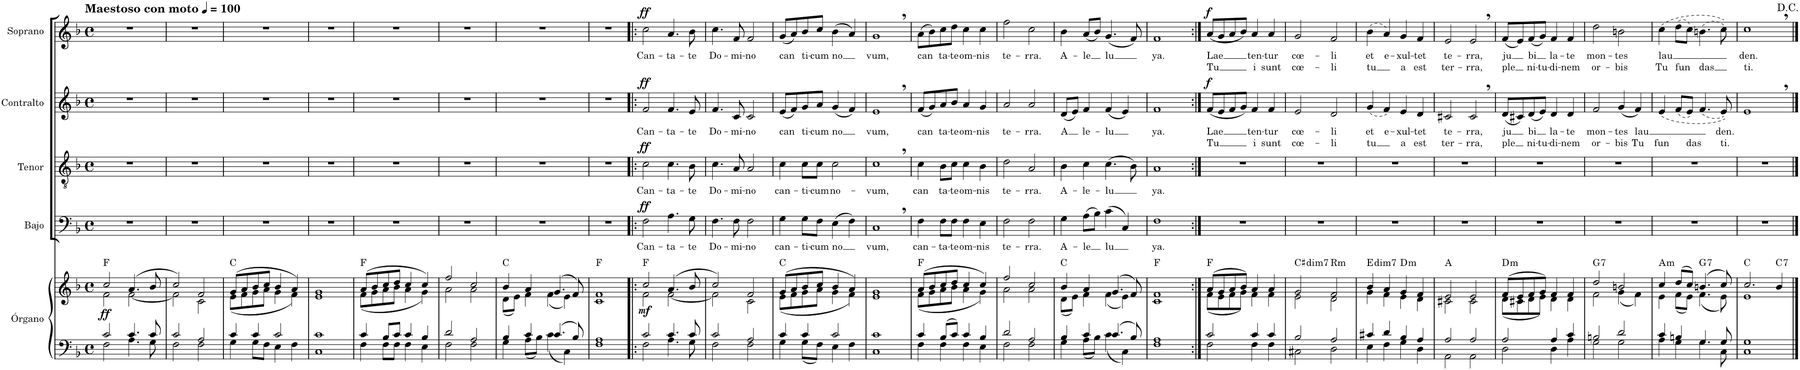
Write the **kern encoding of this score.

**kern	**kern	**dynam	**harte	**kern	**text	**dynam	**kern	**text	**dynam	**kern	**text	**text	**dynam	**kern	**text	**text	**dynam
*part5	*part5	*part5	*part5	*part4	*part4	*part4	*part3	*part3	*part3	*part2	*part2	*part2	*part2	*part1	*part1	*part1	*part1
*staff6	*staff5	*staff5/6	*	*staff4	*staff4	*staff4	*staff3	*staff3	*staff3	*staff2	*staff2	*staff2	*staff2	*staff1	*staff1	*staff1	*staff1
*I"Órgano	*	*	*	*I"Bajo	*	*	*I"Tenor	*	*	*I"Contralto	*	*	*	*I"Soprano	*	*	*
*	*	*	*	*I'B.	*	*	*I'T.	*	*	*I'C.	*	*	*	*I'S.	*	*	*
*clefF4	*clefG2	*	*	*clefF4	*	*	*clefGv2	*	*	*clefG2	*	*	*	*clefG2	*	*	*
*k[b-]	*k[b-]	*	*	*k[b-]	*	*	*k[b-]	*	*	*k[b-]	*	*	*	*k[b-]	*	*	*
*M4/4	*M4/4	*	*	*M4/4	*	*	*M4/4	*	*	*M4/4	*	*	*	*M4/4	*	*	*
*met(c)	*met(c)	*	*	*met(c)	*	*	*met(c)	*	*	*met(c)	*	*	*	*met(c)	*	*	*
*MM100	*MM100	*	*	*MM100	*	*	*MM100	*	*	*MM100	*	*	*	*MM100	*	*	*
=1	=1	=1	=1	=1	=1	=1	=1	=1	=1	=1	=1	=1	=1	=1	=1	=1	=1
*^	*^	*	*	*	*	*	*	*	*	*	*	*	*	*	*	*	*
!	!	!	!	!	!	!	!	!	!	!	!	!	!	!	!	!LO:TX:a:B:t=Maestoso con moto	!	!	!
!	!	!	!	!LO:DY:b	!	!	!	!	!	!	!	!	!	!	!	!	!	!	!
2c/	2F\	2cc/	2f\	ff	F:maj	1r	.	.	1r	.	.	1r	.	.	.	1r	.	.	.
4.c/	4.A\	(4.a/	[2f\	.	.	.	.	.	.	.	.	.	.	.	.	.	.	.	.
8c/	8G\	8b-/	.	.	.	.	.	.	.	.	.	.	.	.	.	.	.	.	.
=2	=2	=2	=2	=2	=2	=2	=2	=2	=2	=2	=2	=2	=2	=2	=2	=2	=2	=2	=2
2c/	2F\	2cc/)	2f\]	.	.	1r	.	.	1r	.	.	1r	.	.	.	1r	.	.	.
2A/	2F\	2f/	2c\	.	.	.	.	.	.	.	.	.	.	.	.	.	.	.	.
=3	=3	=3	=3	=3	=3	=3	=3	=3	=3	=3	=3	=3	=3	=3	=3	=3	=3	=3	=3
4c/	4G\	(8g/L	(8e\L	.	C:maj	1r	.	.	1r	.	.	1r	.	.	.	1r	.	.	.
.	.	8a/	8f\	.	.	.	.	.	.	.	.	.	.	.	.	.	.	.	.
4c/	8G\L	8b-/	8g\	.	.	.	.	.	.	.	.	.	.	.	.	.	.	.	.
.	8F\J	8cc/J	8a\J	.	.	.	.	.	.	.	.	.	.	.	.	.	.	.	.
2c/	4E\	4b-/	4g\	.	.	.	.	.	.	.	.	.	.	.	.	.	.	.	.
.	4F\	4a/)	4f\)	.	.	.	.	.	.	.	.	.	.	.	.	.	.	.	.
=4	=4	=4	=4	=4	=4	=4	=4	=4	=4	=4	=4	=4	=4	=4	=4	=4	=4	=4	=4
1c	1C	1g	1e	.	.	1r	.	.	1r	.	.	1r	.	.	.	1r	.	.	.
=5	=5	=5	=5	=5	=5	=5	=5	=5	=5	=5	=5	=5	=5	=5	=5	=5	=5	=5	=5
4c/	4F\	(8a/L	(8f\L	.	F:maj	1r	.	.	1r	.	.	1r	.	.	.	1r	.	.	.
.	.	8b-/	8g\	.	.	.	.	.	.	.	.	.	.	.	.	.	.	.	.
8B-/L	8F\L	8cc/	8a\	.	.	.	.	.	.	.	.	.	.	.	.	.	.	.	.
8c/J	8F\J	8dd/J	8b-\J	.	.	.	.	.	.	.	.	.	.	.	.	.	.	.	.
4c/	4F\	4cc/	4a\	.	.	.	.	.	.	.	.	.	.	.	.	.	.	.	.
4B-/	4E\	4cc/)	4g\)	.	.	.	.	.	.	.	.	.	.	.	.	.	.	.	.
=6	=6	=6	=6	=6	=6	=6	=6	=6	=6	=6	=6	=6	=6	=6	=6	=6	=6	=6	=6
2d/	2F\	2ff/	2a\	.	.	1r	.	.	1r	.	.	1r	.	.	.	1r	.	.	.
2A/	2F\	2cc/	2a\	.	.	.	.	.	.	.	.	.	.	.	.	.	.	.	.
=7	=7	=7	=7	=7	=7	=7	=7	=7	=7	=7	=7	=7	=7	=7	=7	=7	=7	=7	=7
4B-/	4G\	4b-/	(8d\L	.	C:maj	1r	.	.	1r	.	.	1r	.	.	.	1r	.	.	.
.	.	.	8e\J)	.	.	.	.	.	.	.	.	.	.	.	.	.	.	.	.
4c/	8A\L	4a/	4f\	.	.	.	.	.	.	.	.	.	.	.	.	.	.	.	.
.	8B-\J	.	.	.	.	.	.	.	.	.	.	.	.	.	.	.	.	.	.
4.c/	4c\	(4.g/	(4f\	.	.	.	.	.	.	.	.	.	.	.	.	.	.	.	.
.	4C\	.	4e\)	.	.	.	.	.	.	.	.	.	.	.	.	.	.	.	.
8B-/	.	8f/)	.	.	.	.	.	.	.	.	.	.	.	.	.	.	.	.	.
=8	=8	=8	=8	=8	=8	=8	=8	=8	=8	=8	=8	=8	=8	=8	=8	=8	=8	=8	=8
1A	1F	1f	1c	.	F:maj	1r	.	.	1r	.	.	1r	.	.	.	1r	.	.	.
=9!|:	=9!|:	=9!|:	=9!|:	=9!|:	=9!|:	=9!|:	=9!|:	=9!|:	=9!|:	=9!|:	=9!|:	=9!|:	=9!|:	=9!|:	=9!|:	=9!|:	=9!|:	=9!|:	=9!|:
!	!	!	!	!LO:DY:b	!	!	!LO:LY:b	!LO:DY:a	!	!LO:LY:b	!LO:DY:a	!	!LO:LY:b	!	!LO:DY:a	!	!LO:LY:b	!	!LO:DY:a
2c/	2F\	2cc/	2f\	mf	F:maj	2F\	Can-	ff	2c\	Can-	ff	2f/	Can-	.	ff	2cc\	Can-	.	ff
!	!	!	!	!	!	!	!LO:LY:b	!	!	!LO:LY:b	!	!	!LO:LY:b	!	!	!	!LO:LY:b	!	!
4.c/	4.A\	(4.a/	[2f\	.	.	4.A\	-ta-	.	4.c\	-ta-	.	4.f/	-ta-	.	.	4.a/	-ta-	.	.
!	!	!	!	!	!	!	!LO:LY:b	!	!	!LO:LY:b	!	!	!LO:LY:b	!	!	!	!LO:LY:b	!	!
8c/	8G\	8b-/	.	.	.	8G\	-te	.	8B-\	-te	.	8e/	-te	.	.	8b-\	-te	.	.
=10	=10	=10	=10	=10	=10	=10	=10	=10	=10	=10	=10	=10	=10	=10	=10	=10	=10	=10	=10
!	!	!	!	!	!	!	!LO:LY:b	!	!	!LO:LY:b	!	!	!LO:LY:b	!	!	!	!LO:LY:b	!	!
2c/	2F\	2cc/)	2f\]	.	.	4.F\	Do-	.	4.c\	Do-	.	4.f/	Do-	.	.	4.cc\	Do-	.	.
!	!	!	!	!	!	!	!LO:LY:b	!	!	!LO:LY:b	!	!	!LO:LY:b	!	!	!	!LO:LY:b	!	!
.	.	.	.	.	.	8F\	-mi-	.	8A/	-mi-	.	8c/	-mi-	.	.	8f/	-mi-	.	.
!	!	!	!	!	!	!	!LO:LY:b	!	!	!LO:LY:b	!	!	!LO:LY:b	!	!	!	!LO:LY:b	!	!
2A/	2F\	2f/	2c\	.	.	2F\	-no	.	2A/	-no	.	2c/	-no	.	.	2f/	-no	.	.
=11	=11	=11	=11	=11	=11	=11	=11	=11	=11	=11	=11	=11	=11	=11	=11	=11	=11	=11	=11
!	!	!	!	!	!	!	!LO:LY:b	!	!	!LO:LY:b	!	!	!LO:LY:b	!	!	!	!LO:LY:b	!	!
4c/	4G\	(8g/L	(8e\L	.	C:maj	4G\	can-	.	4c\	can-	.	(8e/L	can	.	.	(8g/L	can	.	.
.	.	8a/	8f\	.	.	.	.	.	.	.	.	8f/)	.	.	.	8a/)	.	.	.
!	!	!	!	!	!	!	!LO:LY:b	!	!	!LO:LY:b	!	!	!LO:LY:b	!	!	!	!LO:LY:b	!	!
4c/	8G\L	8b-/	8g\	.	.	8G\L	-ti-	.	8c\L	-ti-	.	8g/	ti-	.	.	8b-/	ti-	.	.
!	!	!	!	!	!	!	!LO:LY:b	!	!	!LO:LY:b	!	!	!LO:LY:b	!	!	!	!LO:LY:b	!	!
.	8F\J	8cc/J	8a\J	.	.	8F\J	-cum	.	8c\J	-cum	.	8a/J	-cum	.	.	8cc/J	-cum	.	.
!	!	!	!	!	!	!	!LO:LY:b	!	!	!LO:LY:b	!	!	!LO:LY:b	!	!	!	!LO:LY:b	!	!
2c/	4E\	4b-/	4g\	.	.	(4E\	no	.	2c\	no-	.	(4g/	no	.	.	(4b-\	no	.	.
.	4F\	4a/)	4f\)	.	.	4F\)	.	.	.	.	.	4f/)	.	.	.	4a/)	.	.	.
=12	=12	=12	=12	=12	=12	=12	=12	=12	=12	=12	=12	=12	=12	=12	=12	=12	=12	=12	=12
!	!	!	!	!	!	!	!LO:LY:b	!	!	!LO:LY:b	!	!	!LO:LY:b	!	!	!	!LO:LY:b	!	!
1c	1C	1g	1e	.	.	1C,	vum,	.	1c,	-vum,	.	1e,	vum,	.	.	1g,	vum,	.	.
=13	=13	=13	=13	=13	=13	=13	=13	=13	=13	=13	=13	=13	=13	=13	=13	=13	=13	=13	=13
!	!	!	!	!	!	!	!LO:LY:b	!	!	!LO:LY:b	!	!	!LO:LY:b	!	!	!	!LO:LY:b	!	!
4c/	4F\	(8a/L	(8f\L	.	F:maj	4F\	can-	.	4c\	can	.	(8f/L	can	.	.	(8a\L	can	.	.
.	.	8b-/	8g\	.	.	.	.	.	.	.	.	8g/)	.	.	.	8b-\)	.	.	.
!	!	!	!	!	!	!	!LO:LY:b	!	!	!LO:LY:b	!	!	!LO:LY:b	!	!	!	!LO:LY:b	!	!
8B-/L	4F\	8cc/	8a\	.	.	8F\L	-ta-	.	8B-\L	ta-	.	8a/	ta-	.	.	8cc\	ta-	.	.
!	!	!	!	!	!	!	!LO:LY:b	!	!	!LO:LY:b	!	!	!LO:LY:b	!	!	!	!LO:LY:b	!	!
8c/J	.	8dd/J	8b-\J	.	.	8F\J	-te	.	8c\J	-te	.	8b-/J	-te	.	.	8dd\J	-te	.	.
!	!	!	!	!	!	!	!LO:LY:b	!	!	!LO:LY:b	!	!	!LO:LY:b	!	!	!	!LO:LY:b	!	!
4c/	4F\	4cc/	4a\	.	.	4F\	om-	.	4c\	om-	.	4a/	om-	.	.	4cc\	om-	.	.
!	!	!	!	!	!	!	!LO:LY:b	!	!	!LO:LY:b	!	!	!LO:LY:b	!	!	!	!LO:LY:b	!	!
4B-/	4E\	4cc/)	4g\)	.	.	4E\	-nis	.	4B-\	-nis	.	4g/	-nis	.	.	4cc\	-nis	.	.
=14	=14	=14	=14	=14	=14	=14	=14	=14	=14	=14	=14	=14	=14	=14	=14	=14	=14	=14	=14
!	!	!	!	!	!	!	!LO:LY:b	!	!	!LO:LY:b	!	!	!LO:LY:b	!	!	!	!LO:LY:b	!	!
2d/	2F\	2ff/	2a\	.	.	2F\	te-	.	2d\	te-	.	2a/	te-	.	.	2ff\	te-	.	.
!	!	!	!	!	!	!	!LO:LY:b	!	!	!LO:LY:b	!	!	!LO:LY:b	!	!	!	!LO:LY:b	!	!
2A/	2F\	2cc/	2a\	.	.	2F\	-rra.	.	2A/	-rra.	.	2a/	-rra.	.	.	2cc\	-rra.	.	.
=15	=15	=15	=15	=15	=15	=15	=15	=15	=15	=15	=15	=15	=15	=15	=15	=15	=15	=15	=15
!	!	!	!	!	!	!	!LO:LY:b	!	!	!LO:LY:b	!	!	!LO:LY:b	!	!	!	!LO:LY:b	!	!
4B-/	4G\	4b-/	(8d\L	.	C:maj	4G\	A-	.	4B-\	A-	.	(8d/L	A	.	.	4b-\	A-	.	.
.	.	.	8e\J)	.	.	.	.	.	.	.	.	8e/J)	.	.	.	.	.	.	.
!	!	!	!	!	!	!	!LO:LY:b	!	!	!LO:LY:b	!	!	!LO:LY:b	!	!	!	!LO:LY:b	!	!
4c/	8A\L	4a/	4f\	.	.	(8A\L	-le	.	4c\	-le-	.	4f/	le-	.	.	(8a/L	-le	.	.
.	8B-\J	.	.	.	.	8B-\J)	.	.	.	.	.	.	.	.	.	8b-/J)	.	.	.
!	!	!	!	!	!	!	!LO:LY:b	!	!	!LO:LY:b	!	!	!LO:LY:b	!	!	!	!LO:LY:b	!	!
4.c/	4c\	(4.g/	(4f\	.	.	(4c\	lu	.	(4.c\	-lu	.	(4f/	-lu	.	.	(4.g/	lu	.	.
.	4C\	.	4e\)	.	.	4C/)	.	.	.	.	.	4e/)	.	.	.	.	.	.	.
8B-/	.	8f/)	.	.	.	.	.	.	8B-\)	.	.	.	.	.	.	8f/)	.	.	.
=16	=16	=16	=16	=16	=16	=16	=16	=16	=16	=16	=16	=16	=16	=16	=16	=16	=16	=16	=16
!	!	!	!	!	!	!	!LO:LY:b	!	!	!LO:LY:b	!	!	!LO:LY:b	!	!	!	!LO:LY:b	!	!
1A	1F	1f	1c	.	F:maj	1F	ya.	.	1A	ya.	.	1f	ya.	.	.	1f	ya.	.	.
=17:|!	=17:|!	=17:|!	=17:|!	=17:|!	=17:|!	=17:|!	=17:|!	=17:|!	=17:|!	=17:|!	=17:|!	=17:|!	=17:|!	=17:|!	=17:|!	=17:|!	=17:|!	=17:|!	=17:|!
!	!	!	!	!	!	!	!	!	!	!	!	!	!LO:LY:b	!LO:LY:b	!LO:DY:a	!	!LO:LY:b	!LO:LY:b	!LO:DY:a
2c/	2F\	(8a/L	(8f\L	.	F:maj	1r	.	.	1r	.	.	(8f/L	Lae	Tu	f	(8a/L	Lae	Tu	f
.	.	8g/	8e\	.	.	.	.	.	.	.	.	8e/	.	.	.	8g/	.	.	.
.	.	8a/	8f\	.	.	.	.	.	.	.	.	8f/	.	.	.	8a/	.	.	.
.	.	8b-/J)	8g\J)	.	.	.	.	.	.	.	.	8g/J)	.	.	.	8b-/J)	.	.	.
!	!	!	!	!	!	!	!	!	!	!	!	!	!LO:LY:b	!LO:LY:b	!	!	!LO:LY:b	!LO:LY:b	!
4c/	4F\	4a/	4f\	.	.	.	.	.	.	.	.	4f/	ten-	i	.	4a/	ten-	i	.
!	!	!	!	!	!	!	!	!	!	!	!	!	!LO:LY:b	!LO:LY:b	!	!	!LO:LY:b	!LO:LY:b	!
4c/	4F\	4a/	4f\	.	.	.	.	.	.	.	.	4f/	-tur	sunt	.	4a/	-tur	sunt	.
=18	=18	=18	=18	=18	=18	=18	=18	=18	=18	=18	=18	=18	=18	=18	=18	=18	=18	=18	=18
!	!	!	!	!	!LO:H:kt=dim7	!	!	!	!	!	!	!	!LO:LY:b	!LO:LY:b	!	!	!LO:LY:b	!LO:LY:b	!
2B-/	2C#X\	2g/	2e\	.	C#:dim7	1r	.	.	1r	.	.	2e/	cœ-	cœ-	.	2g/	cœ-	cœ-	.
!	!	!	!	!	!LO:H:kt=Rm	!	!	!	!	!	!	!	!LO:LY:b	!LO:LY:b	!	!	!LO:LY:b	!LO:LY:b	!
2A/	2D\	2f/	2d\	.	N	.	.	.	.	.	.	2d/	-li	-li	.	2f/	-li	-li	.
=19	=19	=19	=19	=19	=19	=19	=19	=19	=19	=19	=19	=19	=19	=19	=19	=19	=19	=19	=19
!	!	!	!	!	!LO:H:kt=dim7	!	!	!	!	!	!	!	!LO:LY:b	!LO:LY:b	!	!	!LO:LY:b	!LO:LY:b	!
4c#X/	4E\	4b-/	4g\	.	E:dim7	1r	.	.	1r	.	.	(4g/	et	tu	.	(4b-\	et	tu	.
!	!	!	!	!	!	!	!	!	!	!	!	!	!LO:LY:b	!	!	!	!LO:LY:b	!	!
4d/	4F\	4a/	4f\	.	.	.	.	.	.	.	.	4f/)	e-	.	.	4a/)	e-	.	.
!	!	!	!	!	!LO:H:kt=m	!	!	!	!	!	!	!	!LO:LY:b	!LO:LY:b	!	!	!LO:LY:b	!LO:LY:b	!
4B-/	4G\	4g/	4e\	.	D:min	.	.	.	.	.	.	4e/	-xul-	a	.	4g/	-xul-	a	.
!	!	!	!	!	!	!	!	!	!	!	!	!	!LO:LY:b	!LO:LY:b	!	!	!LO:LY:b	!LO:LY:b	!
4A/	4D\	4f/	4d\	.	.	.	.	.	.	.	.	4d/	-tet	est	.	4f/	-tet	est	.
=20	=20	=20	=20	=20	=20	=20	=20	=20	=20	=20	=20	=20	=20	=20	=20	=20	=20	=20	=20
!	!	!	!	!	!	!	!	!	!	!	!	!	!LO:LY:b	!LO:LY:b	!	!	!LO:LY:b	!LO:LY:b	!
2A/	2AA\	2e/	2c#X\	.	A:maj	1r	.	.	1r	.	.	2c#X/	te-	ter-	.	2e/	te-	ter-	.
!	!	!	!	!	!	!	!	!	!	!	!	!	!LO:LY:b	!LO:LY:b	!	!	!LO:LY:b	!LO:LY:b	!
2A/	2AA\	2e/	2c#\	.	.	.	.	.	.	.	.	2c#,/	-rra,	-rra,	.	2e,/	-rra,	-rra,	.
=21	=21	=21	=21	=21	=21	=21	=21	=21	=21	=21	=21	=21	=21	=21	=21	=21	=21	=21	=21
!	!	!	!	!	!LO:H:kt=m	!	!	!	!	!	!	!	!LO:LY:b	!LO:LY:b	!	!	!LO:LY:b	!LO:LY:b	!
2A/	2D\	(8f/L	(8d\L	.	D:min	1r	.	.	1r	.	.	(8d/L	ju	ple	.	(8f/L	ju	ple	.
.	.	8e/	8c#X\	.	.	.	.	.	.	.	.	8c#X/)	.	.	.	8e/)	.	.	.
!	!	!	!	!	!	!	!	!	!	!	!	!	!LO:LY:b	!LO:LY:b	!	!	!LO:LY:b	!LO:LY:b	!
.	.	8f/	8d\	.	.	.	.	.	.	.	.	(8d/	bi	ni-	.	(8f/	bi	ni-	.
!	!	!	!	!	!	!	!	!	!	!	!	!	!	!LO:LY:b	!	!	!	!LO:LY:b	!
.	.	8g/J)	8e\J)	.	.	.	.	.	.	.	.	8e/J)	.	-tu-	.	8g/J)	.	-tu-	.
!	!	!	!	!	!	!	!	!	!	!	!	!	!LO:LY:b	!LO:LY:b	!	!	!LO:LY:b	!LO:LY:b	!
4A/	4D\	4f/	4d\	.	.	.	.	.	.	.	.	4d/	la-	-di-	.	4f/	la-	-di-	.
!	!	!	!	!	!	!	!	!	!	!	!	!	!LO:LY:b	!LO:LY:b	!	!	!LO:LY:b	!LO:LY:b	!
4c/	4A\	4f/	4d\	.	.	.	.	.	.	.	.	4d/	-te	-nem	.	4f/	-te	-nem	.
=22	=22	=22	=22	=22	=22	=22	=22	=22	=22	=22	=22	=22	=22	=22	=22	=22	=22	=22	=22
!	!	!	!	!	!LO:H:kt=7	!	!	!	!	!	!	!	!LO:LY:b	!LO:LY:b	!	!	!LO:LY:b	!LO:LY:b	!
2Bn/	2G\	2dd/	2f\	.	G:7	1r	.	.	1r	.	.	2f/	mon-	or-	.	2dd\	mon-	or-	.
!	!	!	!	!	!	!	!	!	!	!	!	!	!LO:LY:b	!LO:LY:b	!	!	!LO:LY:b	!LO:LY:b	!
2d/	2G\	2bn/	(4g\	.	.	.	.	.	.	.	.	(4g/	-tes	-bis	.	2bn\	-tes	-bis	.
!	!	!	!	!	!	!	!	!	!	!	!	!	!LO:LY:b	!LO:LY:b	!	!	!	!	!
.	.	.	4f\)	.	.	.	.	.	.	.	.	4f/)	lau	Tu	.	.	.	.	.
=23	=23	=23	=23	=23	=23	=23	=23	=23	=23	=23	=23	=23	=23	=23	=23	=23	=23	=23	=23
!	!	!	!	!	!LO:H:kt=m	!	!	!	!	!	!	!	!	!LO:LY:b	!	!	!LO:LY:b	!LO:LY:b	!
4c/	4A\	4cc/	4e\	.	A:min	1r	.	.	1r	.	.	(4e/	.	fun	.	(4cc\	lau	Tu	.
!	!	!	!	!	!	!	!	!	!	!	!	!	!	!	!	!	!	!LO:LY:b	!
4Bn/	4G\	(8dd/L	(8f\L	.	.	.	.	.	.	.	.	(8f/L	.	.	.	(8dd\L	.	fun	.
!	!	!	!	!	!	!	!	!	!	!	!	!	!	!LO:LY:b	!	!	!	!	!
.	.	8cc/J)	8e\J)	.	.	.	.	.	.	.	.	8e/J)	.	das	.	8cc\J)	.	.	.
!	!	!	!	!	!LO:H:kt=7	!	!	!	!	!	!	!	!	!	!	!	!	!LO:LY:b	!
4.G/	4.G\	(4.bn/	(4.f\	.	G:7	.	.	.	.	.	.	(4.f/	.	.	.	(4.bn\	.	das	.
!	!	!	!	!	!	!	!	!	!	!	!	!	!LO:LY:b	!LO:LY:b	!	!	!	!	!
8G/	8C\	8cc/)	8e\)	.	.	.	.	.	.	.	.	8e/))	den.	ti.	.	8cc\))	.	.	.
=24	=24	=24	=24	=24	=24	=24	=24	=24	=24	=24	=24	=24	=24	=24	=24	=24	=24	=24	=24
!	!	!	!	!	!	!	!	!	!	!	!	!	!	!	!	!	!LO:LY:b	!LO:LY:b	!
1G	1C	2.cc/	1e	.	C:maj	1r	.	.	1r	.	.	1e,	.	.	.	1cc,	den.	ti.	.
!	!	!	!	!	!LO:H:kt=7	!	!	!	!	!	!	!	!	!	!	!	!	!	!
.	.	4b-/	.	.	C:7	.	.	.	.	.	.	.	.	.	.	.	.	.	.
*v	*v	*	*	*	*	*	*	*	*	*	*	*	*	*	*	*	*	*	*
*	*v	*v	*	*	*	*	*	*	*	*	*	*	*	*	*	*	*	*
==	==	==	==	==	==	==	==	==	==	==	==	==	==	==	==	==	==
*-	*-	*-	*-	*-	*-	*-	*-	*-	*-	*-	*-	*-	*-	*-	*-	*-	*-
